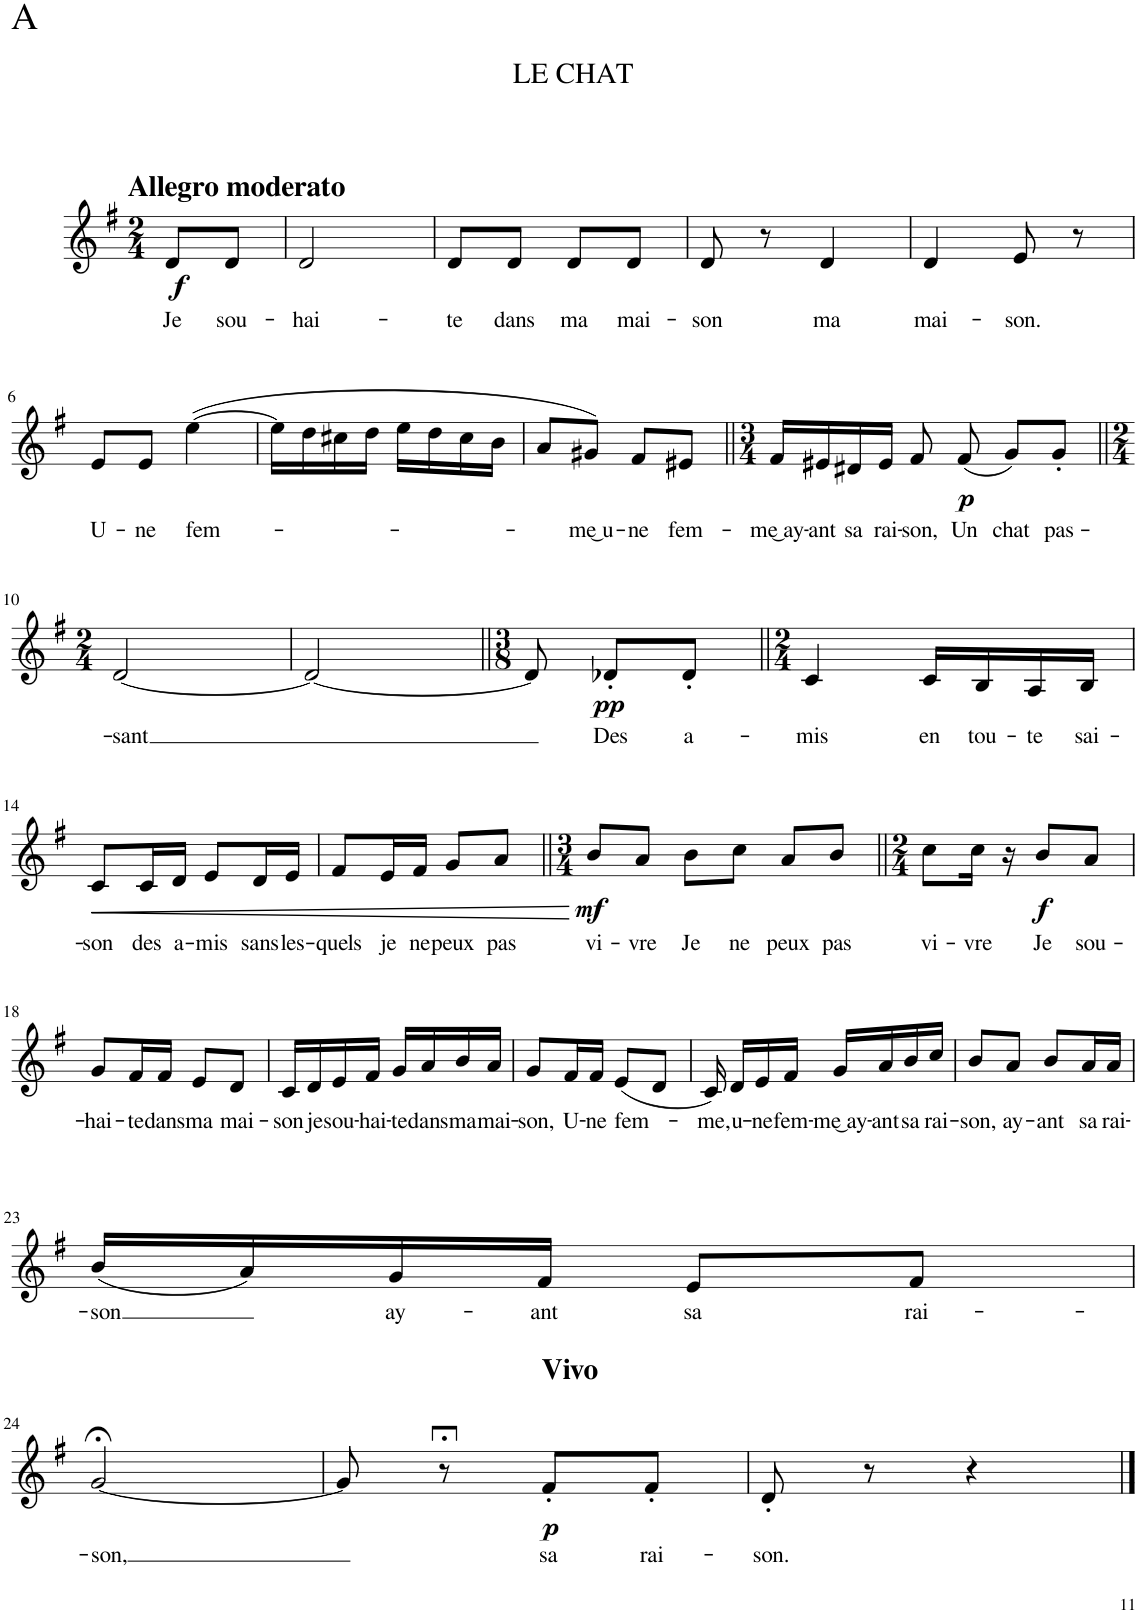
**kern	**text	**dynam
*part1	*part1	*part1
*staff1	*staff1	*staff1
*I"Alto	*	*
*clefG2	*	*
*k[f#]	*	*
*M2/4	*	*
=1	=1	=1
!LO:TX:a:B:t=Allegro moderato	!	!
!	!LO:LY:b	!LO:DY:b
8d/L	Je	f
!	!LO:LY:b	!
8d/J	sou-	.
=2	=2	=2
!	!LO:LY:b	!
2d/	-hai-	.
=3	=3	=3
!	!LO:LY:b	!
8d/L	-te	.
!	!LO:LY:b	!
8d/J	dans	.
!	!LO:LY:b	!
8d/L	ma	.
!	!LO:LY:b	!
8d/J	mai-	.
=4	=4	=4
!	!LO:LY:b	!
8d/	-son	.
8r	.	.
!	!LO:LY:b	!
4d/	ma	.
=5	=5	=5
!	!LO:LY:b	!
4d/	mai-	.
!	!LO:LY:b	!
8e/	-son.	.
8r	.	.
!!LO:LB:g=z
=6	=6	=6
!	!LO:LY:b	!
8e/L	U-	.
!	!LO:LY:b	!
8e/J	-ne	.
!	!LO:LY:b	!
([4ee\	fem-	.
=7	=7	=7
16ee\LL]	.	.
16dd\	.	.
16cc#X\	.	.
16dd\JJ	.	.
16ee\LL	.	.
16dd\	.	.
16cc#\	.	.
16b\JJ	.	.
=8	=8	=8
8a/L	.	.
!	!LO:LY:b	!
8g#X/J)	-me͜ u-	.
!	!LO:LY:b	!
8f#/L	-ne	.
!	!LO:LY:b	!
8e#X/J	fem-	.
=9||	=9||	=9||
*M3/4	*	*
!	!LO:LY:b	!
16f#/LL	-me͜ ay-	.
!	!LO:LY:b	!
16e#X/	-ant	.
!	!LO:LY:b	!
16d#X/	sa	.
!	!LO:LY:b	!
16e#/JJ	rai-	.
!	!LO:LY:b	!
8f#/	-son,	.
!	!LO:LY:b	!LO:DY:b
(8f#/	Un	p
!	!LO:LY:b	!
8g/L)	chat	.
!	!LO:LY:b	!
8g'/J	pas-	.
!!LO:LB:g=z
=10||	=10||	=10||
*M2/4	*	*
!	!LO:LY:b	!
[2d/	-sant	.
=11	=11	=11
2d/_	.	.
=12||	=12||	=12||
*M3/8	*	*
8d/]	.	.
!	!LO:LY:b	!LO:DY:b
8d-X'/L	Des	pp
!	!LO:LY:b	!
8d-'/J	a-	.
=13||	=13||	=13||
*M2/4	*	*
!	!LO:LY:b	!
4c/	-mis	.
!	!LO:LY:b	!
16c/LL	en	.
!	!LO:LY:b	!
16B/	tou-	.
!	!LO:LY:b	!
16A/	-te	.
!	!LO:LY:b	!
16B/JJ	sai-	.
!!LO:LB:g=z
=14	=14	=14
!	!LO:LY:b	!LO:HP:b
8c/L	-son	<
!	!LO:LY:b	!
16c/L	des	.
!	!LO:LY:b	!
16d/JJ	a-	.
!	!LO:LY:b	!
8e/L	-mis	.
!	!LO:LY:b	!
16d/L	sans	.
!	!LO:LY:b	!
16e/JJ	les-	.
=15	=15	=15
!	!LO:LY:b	!
8f#/L	-quels	.
!	!LO:LY:b	!
16e/L	je	.
!	!LO:LY:b	!
16f#/JJ	ne	.
!	!LO:LY:b	!
8g/L	peux	.
!	!LO:LY:b	!
8a/J	pas	.
.	.	[
=16||	=16||	=16||
*M3/4	*	*
!	!LO:LY:b	!LO:DY:b
8b/L	vi-	mf
!	!LO:LY:b	!
8a/J	-vre	.
!	!LO:LY:b	!
8b\L	Je	.
!	!LO:LY:b	!
8cc\J	ne	.
!	!LO:LY:b	!
8a/L	peux	.
!	!LO:LY:b	!
8b/J	pas	.
=17||	=17||	=17||
*M2/4	*	*
!	!LO:LY:b	!
8cc\L	vi-	.
!	!LO:LY:b	!
16cc\Jk	-vre	.
16r	.	.
!	!LO:LY:b	!LO:DY:b
8b/L	Je	f
!	!LO:LY:b	!
8a/J	sou-	.
!!LO:LB:g=z
=18	=18	=18
!	!LO:LY:b	!
8g/L	-hai-	.
!	!LO:LY:b	!
16f#/L	-te	.
!	!LO:LY:b	!
16f#/JJ	dans	.
!	!LO:LY:b	!
8e/L	ma	.
!	!LO:LY:b	!
8d/J	mai-	.
=19	=19	=19
!	!LO:LY:b	!
16c/LL	-son	.
!	!LO:LY:b	!
16d/	je	.
!	!LO:LY:b	!
16e/	sou-	.
!	!LO:LY:b	!
16f#/JJ	-hai-	.
!	!LO:LY:b	!
16g/LL	-te	.
!	!LO:LY:b	!
16a/	dans	.
!	!LO:LY:b	!
16b/	ma	.
!	!LO:LY:b	!
16a/JJ	mai-	.
=20	=20	=20
!	!LO:LY:b	!
8g/L	-son,	.
!	!LO:LY:b	!
16f#/L	U-	.
!	!LO:LY:b	!
16f#/JJ	-ne	.
!	!LO:LY:b	!
(8e/L	fem-	.
8d/J	.	.
=21	=21	=21
!	!LO:LY:b	!
16c/)	-me,	.
!	!LO:LY:b	!
16d/LL	u-	.
!	!LO:LY:b	!
16e/	-ne	.
!	!LO:LY:b	!
16f#/JJ	fem-	.
!	!LO:LY:b	!
16g/LL	-me͜ ay-	.
!	!LO:LY:b	!
16a/	-ant	.
!	!LO:LY:b	!
16b/	sa	.
!	!LO:LY:b	!
16cc/JJ	rai-	.
=22	=22	=22
!	!LO:LY:b	!
8b/L	-son,	.
!	!LO:LY:b	!
8a/J	ay-	.
!	!LO:LY:b	!
8b/L	-ant	.
!	!LO:LY:b	!
16a/L	sa	.
!	!LO:LY:b	!
16a/JJ	rai-	.
!!LO:LB:g=z
=23	=23	=23
!	!LO:LY:b	!
(16b/LL	-son	.
16a/)	.	.
!	!LO:LY:b	!
16g/	ay-	.
!	!LO:LY:b	!
16f#/JJ	-ant	.
!	!LO:LY:b	!
8e/L	sa	.
!	!LO:LY:b	!
8f#/J	rai-	.
!!LO:LB:g=z
=24	=24	=24
!	!LO:LY:b	!
[2g;</	-son,	.
=25	=25	=25
8g/]	.	.
8r;<	.	.
!LO:TX:a:B:t=Vivo	!	!
!	!LO:LY:b	!LO:DY:b
8f#'/L	sa	p
!	!LO:LY:b	!
8f#'/J	rai-	.
=26	=26	=26
!	!LO:LY:b	!
8d'/	-son.	.
8r	.	.
4r	.	.
==	==	==
*-	*-	*-
